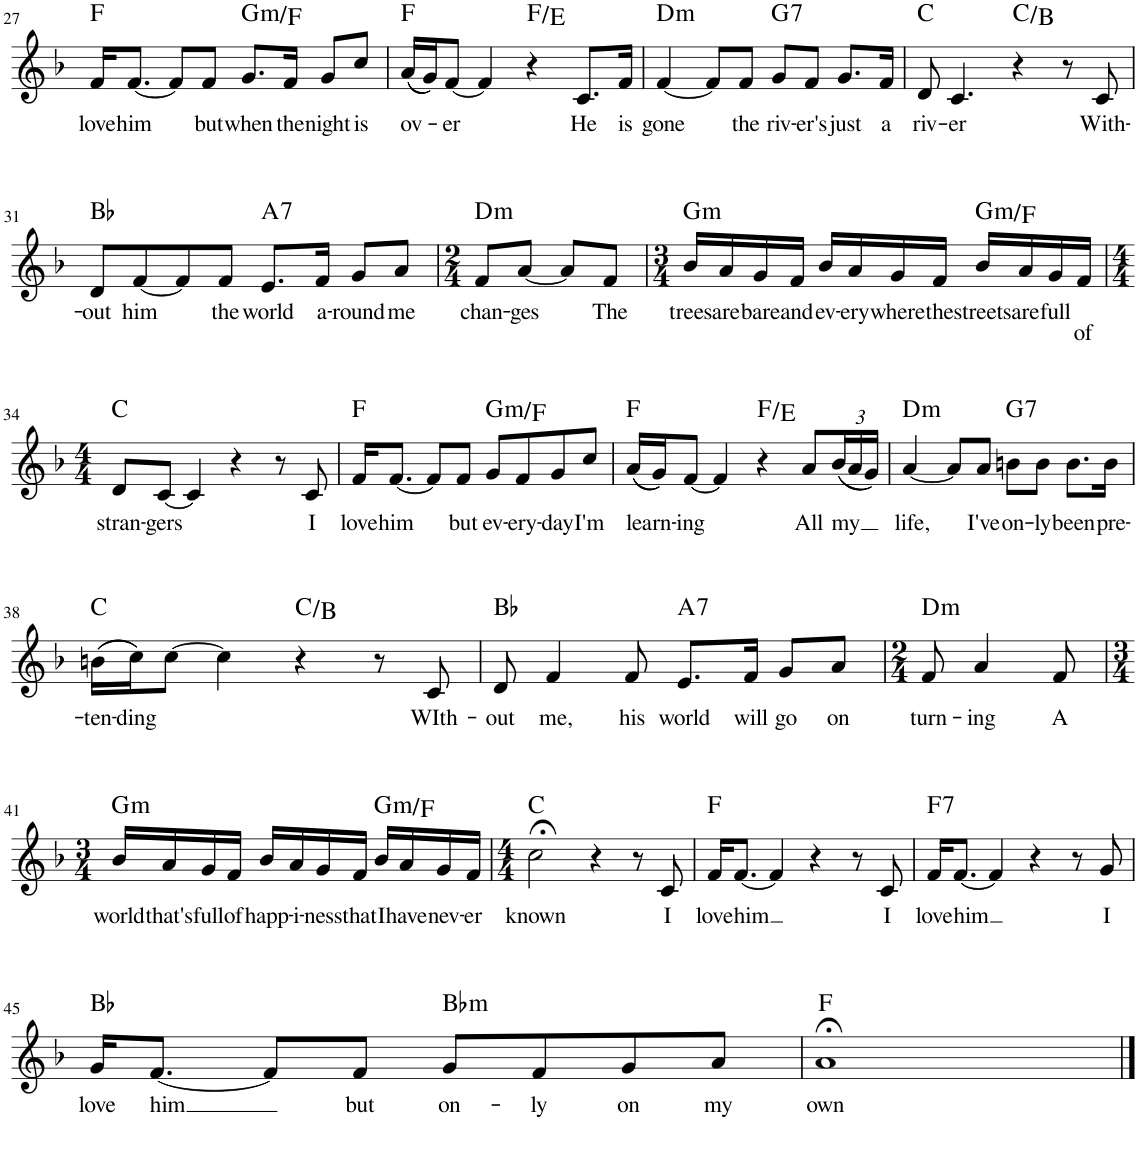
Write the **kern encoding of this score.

**kern	**text	**harte
*part1	*part1	*part1
*staff1	*staff1	*
*I"Piano	*	*
*I'Pno.	*	*
!!LO:PB:g=z
*clefG2	*	*
*k[b-]	*	*
*M4/4	*	*
=27	=27	=27
!	!LO:LY:b	!
16f/KL	love	F:maj
!	!LO:LY:b	!
[8.f/J	him	.
8f/L]	.	.
!	!LO:LY:b	!
8f/J	but	.
!	!LO:LY:b	!LO:H:kt=m
8.g/L	when	G:min/b7
!	!LO:LY:b	!
16f/Jk	the	.
!	!LO:LY:b	!
8g/L	night	.
!	!LO:LY:b	!
8cc/J	is	.
=28	=28	=28
!	!LO:LY:b	!
((16a/LL	ov-	F:maj
16g/J))	.	.
!	!LO:LY:b	!
[8f/J	-er	.
4f/]	.	.
4r	.	F:maj/7
!	!LO:LY:b	!
8.c/L	He	.
!	!LO:LY:b	!
16f/Jk	is	.
=29	=29	=29
!	!LO:LY:b	!LO:H:kt=m
[4f/	gone	D:min
8f/L]	.	.
!	!LO:LY:b	!
8f/J	the	.
!	!LO:LY:b	!LO:H:kt=7
8g/L	riv-	G:7
!	!LO:LY:b	!
8f/J	-er's	.
!	!LO:LY:b	!
8.g/L	just	.
!	!LO:LY:b	!
16f/Jk	a	.
=30	=30	=30
!	!LO:LY:b	!
8d/	riv-	C:maj
!	!LO:LY:b	!
4.c/	-er	.
4r	.	C:maj/7
8r	.	.
!	!LO:LY:b	!
8c/	With-	.
!!LO:LB:g=z
=31	=31	=31
!	!LO:LY:b	!
8d/L	-out	Bb:maj
!	!LO:LY:b	!
[8f/	him	.
8f/]	.	.
!	!LO:LY:b	!
8f/J	the	.
!	!LO:LY:b	!LO:H:kt=7
8.e/L	world	A:7
!	!LO:LY:b	!
16f/Jk	a-	.
!	!LO:LY:b	!
8g/L	-round	.
!	!LO:LY:b	!
8a/J	me	.
=32	=32	=32
*M2/4	*	*
!	!LO:LY:b	!LO:H:kt=m
8f/L	chan-	D:min
!	!LO:LY:b	!
[8a/J	-ges	.
8a/L]	.	.
!	!LO:LY:b	!
8f/J	The	.
=33	=33	=33
*M3/4	*	*
!	!LO:LY:b	!LO:H:kt=m
16b-/LL	trees	G:min
!	!LO:LY:b	!
16a/	are	.
!	!LO:LY:b	!
16g/	bare	.
!	!LO:LY:b	!
16f/JJ	and	.
!	!LO:LY:b	!
16b-/LL	ev-	.
!	!LO:LY:b	!
16a/	-ery	.
!	!LO:LY:b	!
16g/	where	.
!	!LO:LY:b	!
16f/JJ	the	.
!	!LO:LY:b	!LO:H:kt=m
16b-/LL	streets	G:min/b7
!	!LO:LY:b	!
16a/	are	.
!	!LO:LY:b	!
16g/	full	.
!	!LO:LY:b	!
16f/JJ	of	.
!!LO:LB:g=z
=34	=34	=34
*M4/4	*	*
!	!LO:LY:b	!
8d/L	stran-	C:maj
!	!LO:LY:b	!
[8c/J	-gers	.
4c/]	.	.
4r	.	.
8r	.	.
!	!LO:LY:b	!
8c/	I	.
=35	=35	=35
!	!LO:LY:b	!
16f/KL	love	F:maj
!	!LO:LY:b	!
[8.f/J	him	.
8f/L]	.	.
!	!LO:LY:b	!
8f/J	but	.
!	!LO:LY:b	!LO:H:kt=m
8g/L	ev-	G:min/b7
!	!LO:LY:b	!
8f/	-ery-	.
!	!LO:LY:b	!
8g/	-day	.
!	!LO:LY:b	!
8cc/J	I'm	.
=36	=36	=36
!	!LO:LY:b	!
((16a/LL	-learn-	F:maj
16g/J))	.	.
!	!LO:LY:b	!
[8f/J	-ing	.
4f/]	.	.
4r	.	F:maj/7
!	!LO:LY:b	!
8a/L	All	.
*Xbrackettup	*	*
!	!LO:LY:b	!
((24b-/L	my	.
24a/	.	.
24g/JJ))	.	.
=37	=37	=37
!	!LO:LY:b	!LO:H:kt=m
[4a/	life,	D:min
8a/L]	.	.
!	!LO:LY:b	!
8a/J	I've	.
!	!LO:LY:b	!LO:H:kt=7
8bn\L	on-	G:7
!	!LO:LY:b	!
8b\J	-ly	.
!	!LO:LY:b	!
8.b\L	been	.
!	!LO:LY:b	!
16b\Jk	pre-	.
!!LO:LB:g=z
=38	=38	=38
!	!LO:LY:b	!
((16bn\LL	-ten-	C:maj
!	!LO:LY:b	!
16cc\J))	-ding	.
[8cc\J	.	.
4cc\]	.	.
4r	.	C:maj/7
8r	.	.
!	!LO:LY:b	!
8c/	WIth-	.
=39	=39	=39
!	!LO:LY:b	!
8d/	-out	Bb:maj
!	!LO:LY:b	!
4f/	me,	.
!	!LO:LY:b	!
8f/	his	.
!	!LO:LY:b	!LO:H:kt=7
8.e/L	world	A:7
!	!LO:LY:b	!
16f/Jk	will	.
!	!LO:LY:b	!
8g/L	go	.
!	!LO:LY:b	!
8a/J	on	.
=40	=40	=40
*M2/4	*	*
!	!LO:LY:b	!LO:H:kt=m
8f/	turn-	D:min
!	!LO:LY:b	!
4a/	-ing	.
!	!LO:LY:b	!
8f/	A	.
!!LO:LB:g=z
=41	=41	=41
*M3/4	*	*
!	!LO:LY:b	!LO:H:kt=m
16b-/LL	world	G:min
!	!LO:LY:b	!
16a/	that's	.
!	!LO:LY:b	!
16g/	full	.
!	!LO:LY:b	!
16f/JJ	of	.
!	!LO:LY:b	!
16b-/LL	happ-	.
!	!LO:LY:b	!
16a/	-i-	.
!	!LO:LY:b	!
16g/	-ness	.
!	!LO:LY:b	!
16f/JJ	that	.
!	!LO:LY:b	!LO:H:kt=m
16b-/LL	I	G:min/b7
!	!LO:LY:b	!
16a/	have	.
!	!LO:LY:b	!
16g/	nev-	.
!	!LO:LY:b	!
16f/JJ	-er	.
=42	=42	=42
*M4/4	*	*
!	!LO:LY:b	!
2cc;<\	known	C:maj
4r	.	.
8r	.	.
!	!LO:LY:b	!
8c/	I	.
=43	=43	=43
!	!LO:LY:b	!
16f/KL	love	F:maj
!	!LO:LY:b	!
[8.f/J	him	.
4f/]	.	.
4r	.	.
8r	.	.
!	!LO:LY:b	!
8c/	I	.
=44	=44	=44
!	!LO:LY:b	!LO:H:kt=7
16f/KL	love	F:7
!	!LO:LY:b	!
[8.f/J	him	.
4f/]	.	.
4r	.	.
8r	.	.
!	!LO:LY:b	!
8g/	I	.
!!LO:LB:g=z
=45	=45	=45
!	!LO:LY:b	!
16g/KL	love	Bb:maj
!	!LO:LY:b	!
[8.f/J	him	.
8f/L]	.	.
!	!LO:LY:b	!
8f/J	but	.
!	!LO:LY:b	!LO:H:kt=m
8g/L	on-	Bb:min
!	!LO:LY:b	!
8f/	-ly	.
!	!LO:LY:b	!
8g/	on	.
!	!LO:LY:b	!
8a/J	my	.
=46	=46	=46
!	!LO:LY:b	!
1a;<	own	F:maj
==	==	==
*-	*-	*-
